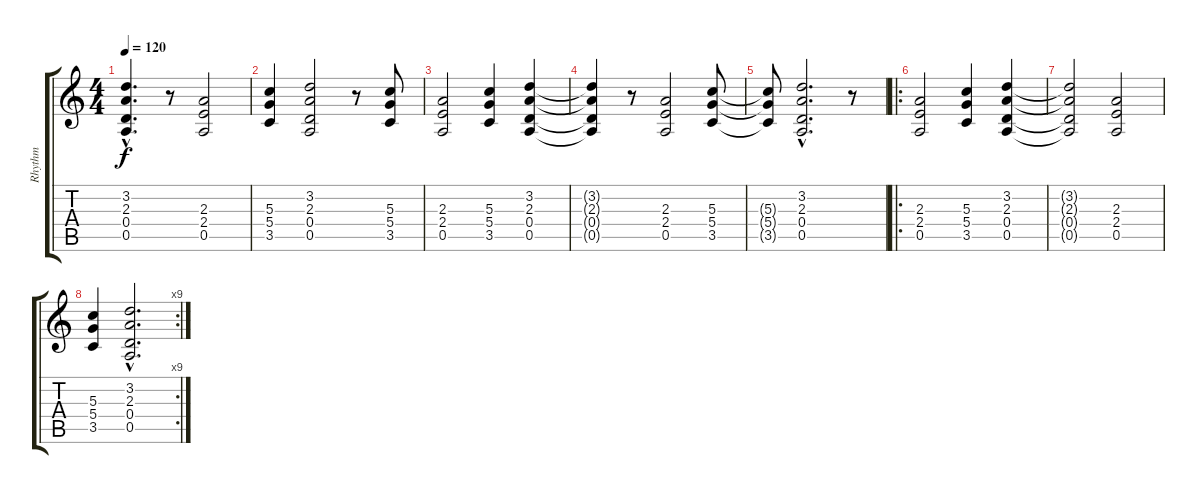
\track ("Rhythm" "Rhythm") {instrument distortionguitar}
\staff {score tabs}
\tuning (E4 B3 G3 D3 A2 E2) {hide}
\ts (4 4)
\tempo 120
\clef g2
\ks c
(3.2{hac t} 2.3{hac t} 0.4{hac t} 0.5{hac t}).4{d dy f} r.8 (2.3 2.4 0.5).2 |
(5.3 5.4 3.5).4 (3.2 2.3 0.4 0.5).2 r.8 (5.3 5.4 3.5).8 |
(2.3 2.4 0.5).2 (5.3 5.4 3.5).4 (3.2 2.3 0.4 0.5).4 |
(3.2{t} 2.3{t} 0.4{t} 0.5{t}).4 r.8 (2.3 2.4 0.5).2 (5.3 5.4 3.5).8 |
(5.3{t} 5.4{t} 3.5{t}).8 (3.2{hac} 2.3{hac} 0.4{hac} 0.5{hac}).2{d} r.8 |
\ro
(2.3 2.4 0.5).2 (5.3 5.4 3.5).4 (3.2 2.3 0.4 0.5).4 |
(3.2{t} 2.3{t} 0.4{t} 0.5{t}).2 (2.3 2.4 0.5).2 |
\rc 9
(5.3 5.4 3.5).4 (3.2{hac} 2.3{hac} 0.4{hac} 0.5{hac}).2{d}
